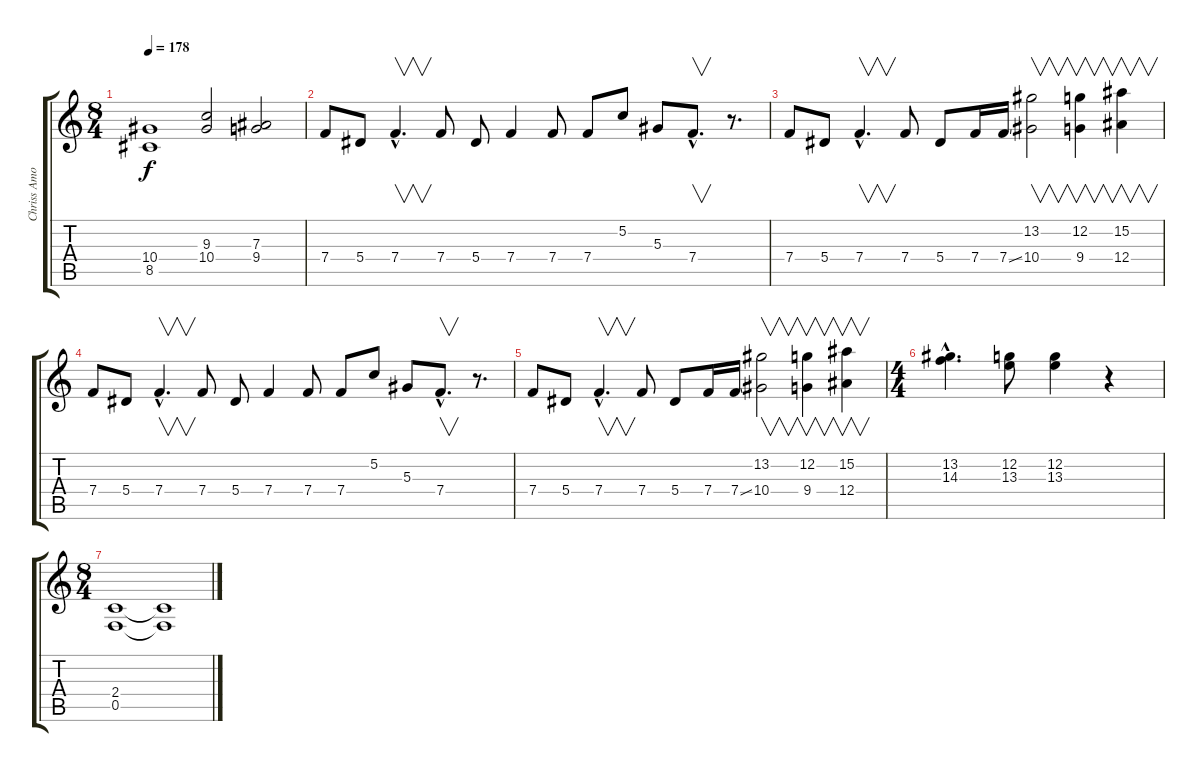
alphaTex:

\track ("Chriss Amott" "Chriss Amo") {instrument distortionguitar}
\staff {score tabs}
\tuning (C4 G3 Eb3 Bb2 F2 C2) {hide}
\ts (8 4)
\tempo 178
\clef g2
\ks c
(10.4 8.5).1{dy f} (9.3 10.4).2 (7.3 9.4).2 |
7.4.8 5.4.8 7.4{hac}.4{v d} 7.4.8 5.4.8 7.4.4 7.4.8 7.4.8 5.2.8 5.3.8 7.4{hac}.8{v d} r.8{d} |
7.4.8 5.4.8 7.4{hac}.4{v d} 7.4.8 5.4.8 7.4.16 7.4{ss}.16 (13.2 10.4).2{v} (12.2 9.4).4{v} (15.2 12.4).4{v} |
7.4.8 5.4.8 7.4{hac}.4{v d} 7.4.8 5.4.8 7.4.4 7.4.8 7.4.8 5.2.8 5.3.8 7.4{hac}.8{v d} r.8{d} |
7.4.8 5.4.8 7.4{hac}.4{v d} 7.4.8 5.4.8 7.4.16 7.4{ss}.16 (13.2 10.4).2{v} (12.2 9.4).4{v} (15.2 12.4).4{v} |
\ts (4 4)
(13.2{hac} 14.3{hac}).4{d} (12.2 13.3).8 (12.2 13.3).4 r.4 |
\ts (8 4)
(2.4 0.5).1 (2.4{t} 0.5{t}).1
